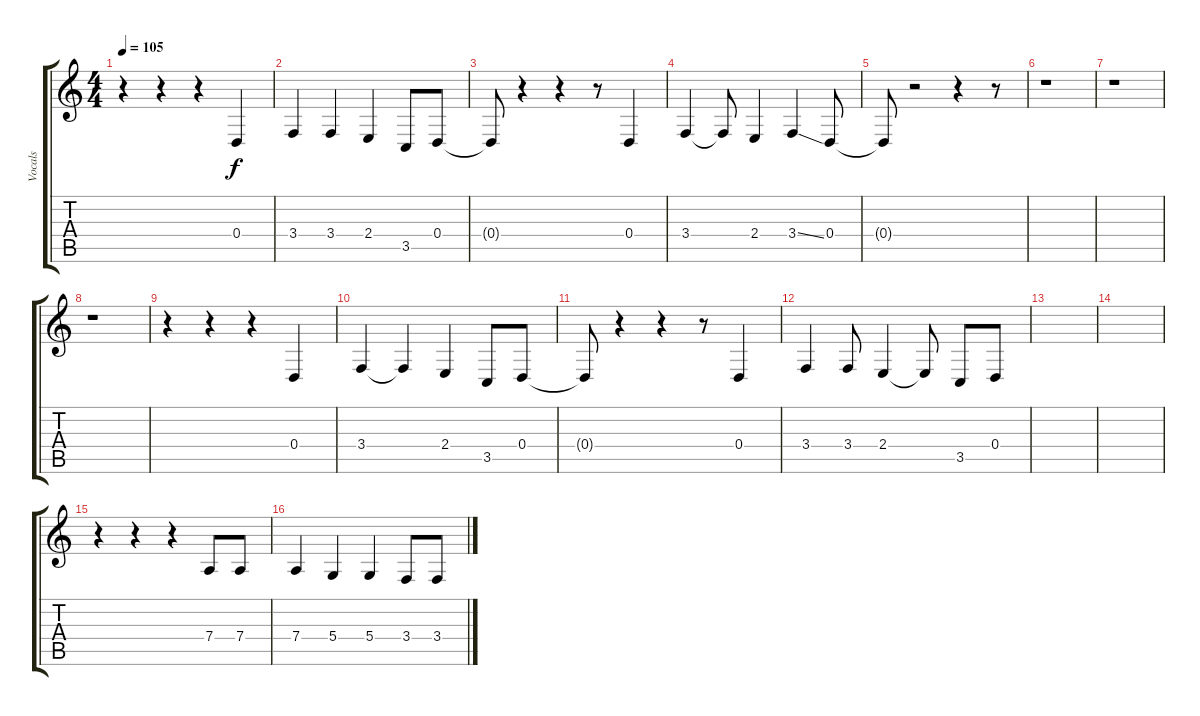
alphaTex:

\track ("Vocals" "Vocals") {instrument tenorsax}
\staff {score tabs}
\tuning (E4 B3 G3 D3 A2 E2) {hide}
\ts (4 4)
\tempo 105
\clef g2
\ks c
r.4{dy f} r.4 r.4 0.4.4 |
3.4.4 3.4.4 2.4.4 3.5.8 0.4.8 |
0.4{t}.8 r.4 r.4 r.8 0.4.4 |
3.4.4 3.4{t}.8 2.4.4 3.4{ss}.4 0.4.8 |
0.4{t}.8 r.2 r.4 r.8 |
r.1 |
r.1 |
r.1 |
r.4 r.4 r.4 0.4.4 |
3.4.4 3.4{t}.4 2.4.4 3.5.8 0.4.8 |
0.4{t}.8 r.4 r.4 r.8 0.4.4 |
3.4.4 3.4.8 2.4.4 2.4{t}.8 3.5.8 0.4.8 |
|
|
r.4 r.4 r.4 7.4.8 7.4.8 |
7.4.4 5.4.4 5.4.4 3.4.8 3.4.8
